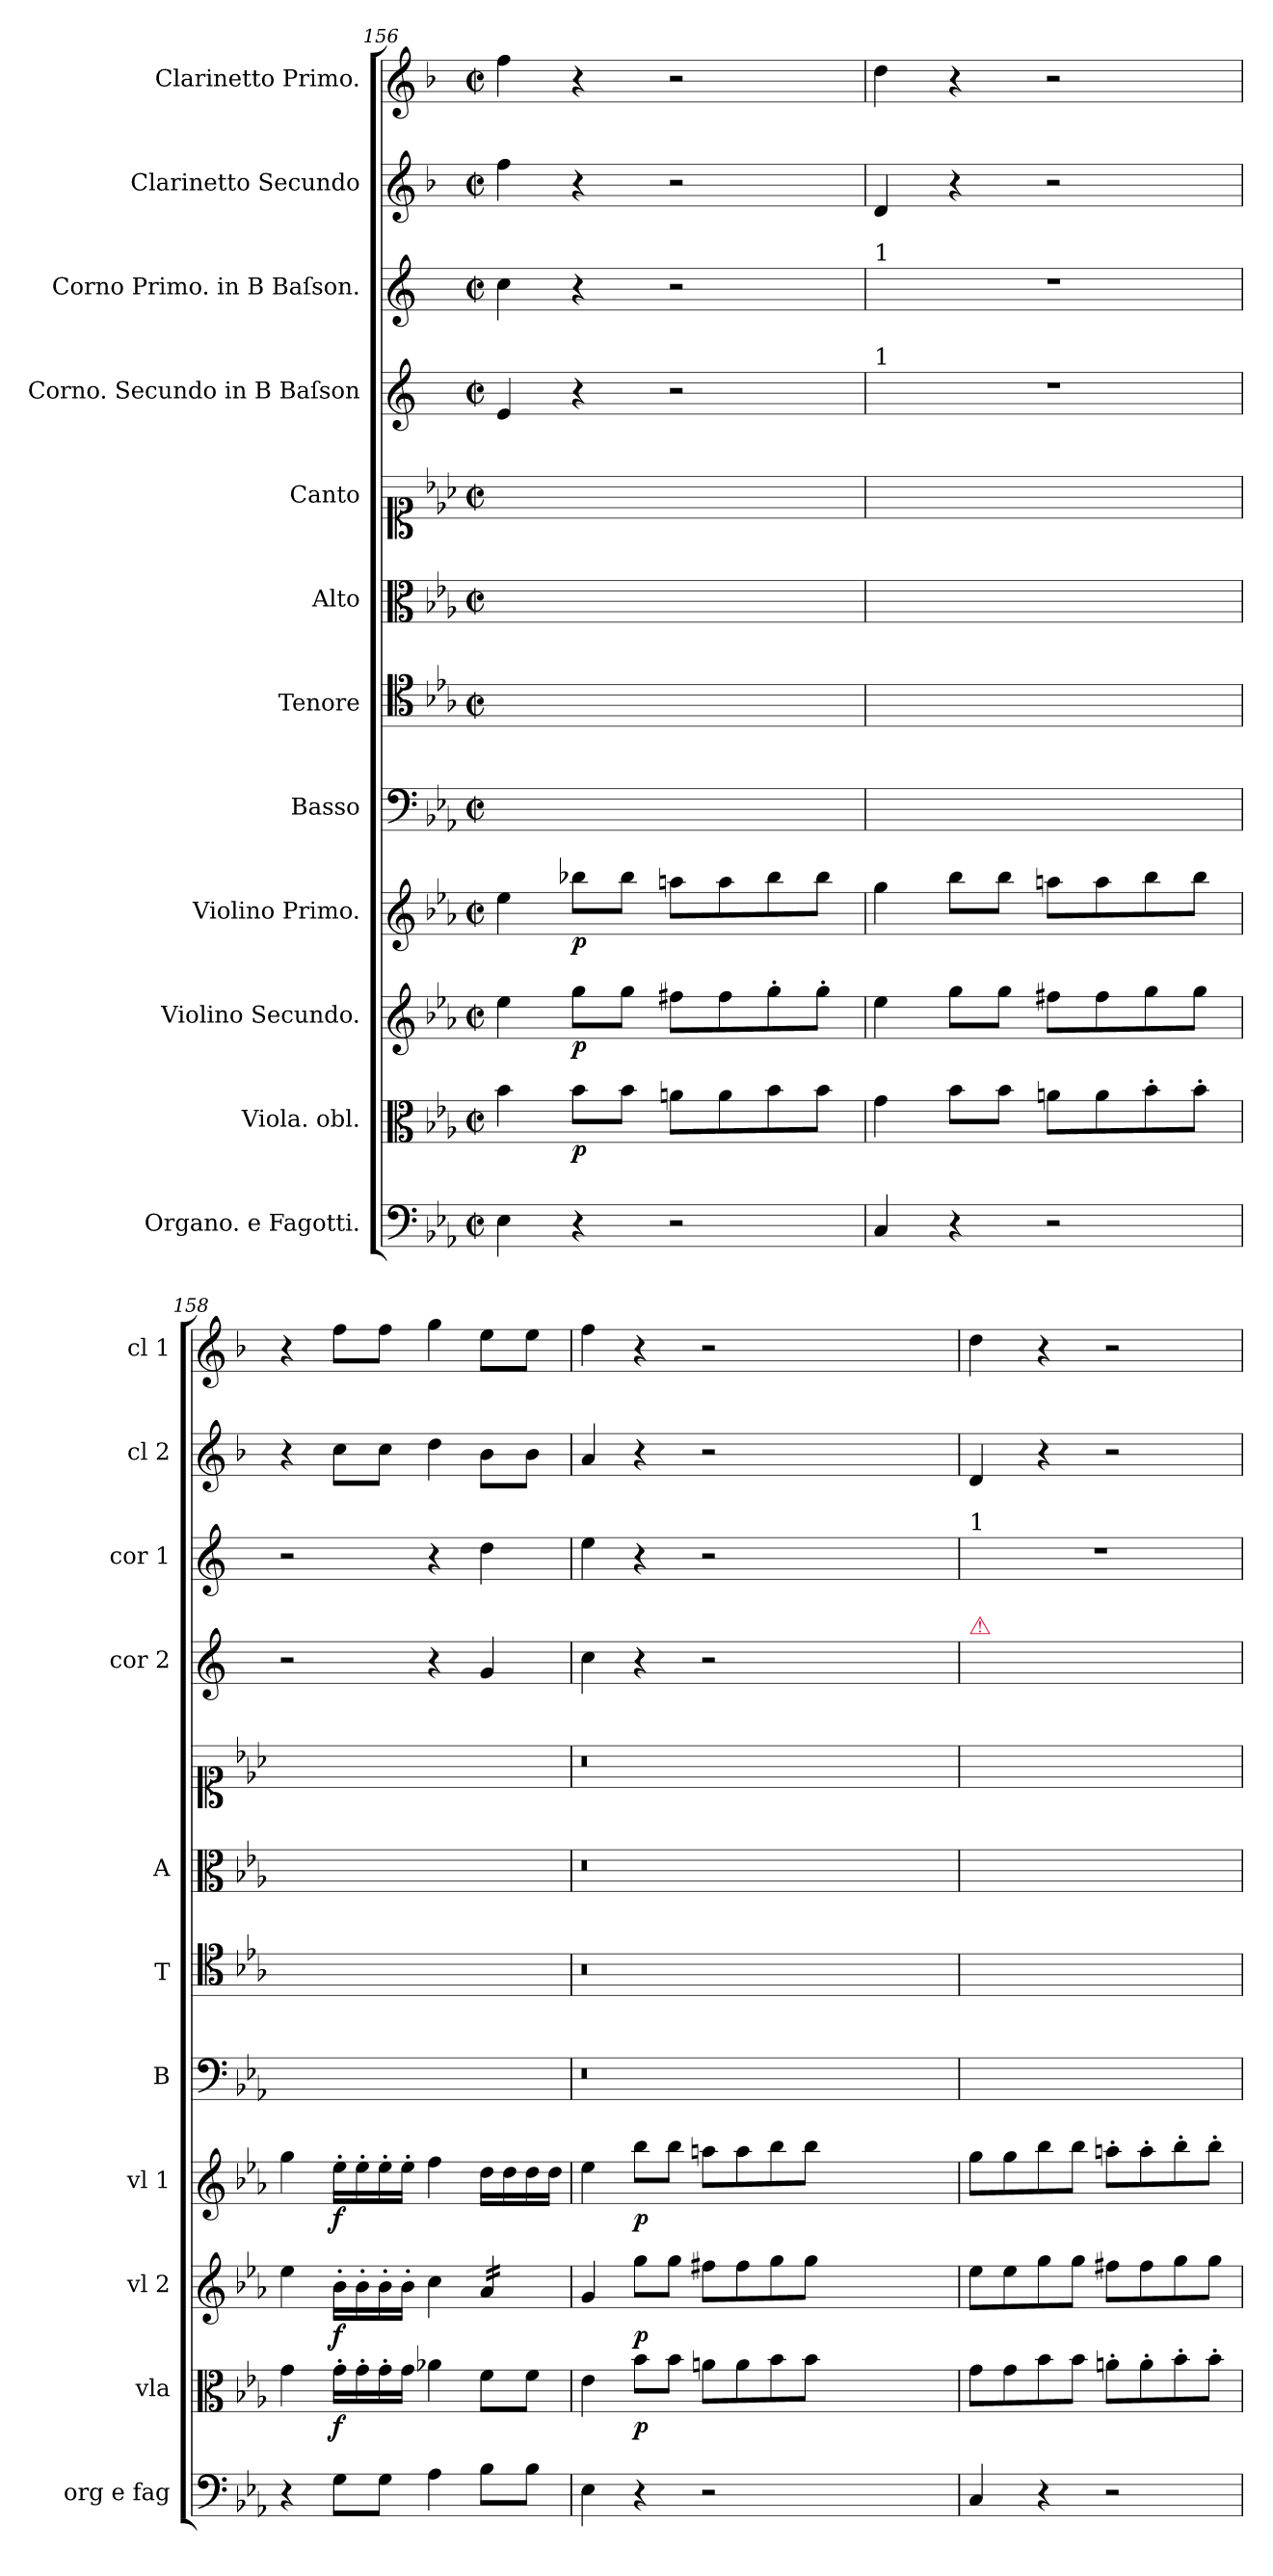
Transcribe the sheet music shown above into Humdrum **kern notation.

**kern	**kern	**dynam	**kern	**dynam	**kern	**dynam	**kern	**kern	**kern	**kern	**kern	**kern	**kern	**kern
*part12	*part11	*part11	*part10	*part10	*part9	*part9	*part8	*part7	*part6	*part5	*part4	*part3	*part2	*part1
*staff12	*staff11	*staff11	*staff10	*staff10	*staff9	*staff9	*staff8	*staff7	*staff6	*staff5	*staff4	*staff3	*staff2	*staff1
*I"Organo. e Fagotti.	*I"Viola. obl.	*	*I"Violino Secundo.	*	*I"Violino Primo.	*	*I"Basso	*I"Tenore	*I"Alto	*I"Canto	*I"Corno. Secundo in B Baſson	*I"Corno Primo. in B Baſson.	*I"Clarinetto Secundo	*I"Clarinetto Primo.
*I'org e fag	*I'vla	*	*I'vl 2	*	*I'vl 1	*	*I'B	*I'T	*I'A	*	*I'cor 2	*I'cor 1	*I'cl 2	*I'cl 1
*clefF4	*clefC3	*	*clefG2	*	*clefG2	*	*clefF4	*clefC4	*clefC3	*clefC1	*clefG2	*clefG2	*clefG2	*clefG2
*	*	*	*	*	*	*	*	*	*	*	*ITrd-2c-3	*ITrd-2c-3	*ITrd1c2	*ITrd1c2
*k[b-e-a-]	*k[b-e-a-]	*	*k[b-e-a-]	*	*k[b-e-a-]	*	*k[b-e-a-]	*k[b-e-a-]	*k[b-e-a-]	*k[b-e-a-]	*k[b-e-a-]	*k[b-e-a-]	*k[b-e-a-]	*k[b-e-a-]
*E-:	*E-:	*	*E-:	*	*E-:	*	*E-:	*E-:	*E-:	*E-:	*	*	*E-:	*E-:
*M2/2	*M2/2	*	*M2/2	*	*M2/2	*	*M2/2	*M2/2	*M2/2	*M2/2	*M2/2	*M2/2	*M2/2	*M2/2
*met(c|)	*met(c|)	*	*met(c|)	*	*met(c|)	*	*met(c|)	*met(c|)	*met(c|)	*met(c|)	*met(c|)	*met(c|)	*met(c|)	*met(c|)
=156	=156	=156	=156	=156	=156	=156	=156	=156	=156	=156	=156	=156	=156	=156
4E-\	4b-\	.	4ee-\	.	4ee-\	.	1ryy	1ryy	1ryy	1ryy	4g/	4ee-\	4ee-\	4ee-\
4r	8b-\L	p	8gg\L	p	8bb-X\L	p	.	.	.	.	4r	4r	4r	4r
.	8b-\J	.	8gg\J	.	8bb-\J	.	.	.	.	.	.	.	.	.
2r	8an\L	.	8ff#X\L	.	8aan\L	.	.	.	.	.	2r	2r	2r	2r
.	8a\	.	8ff#\	.	8aa\	.	.	.	.	.	.	.	.	.
.	8b-\	.	8gg'\	.	8bb-\	.	.	.	.	.	.	.	.	.
.	8b-\J	.	8gg'\J	.	8bb-\J	.	.	.	.	.	.	.	.	.
=157	=157	=157	=157	=157	=157	=157	=157	=157	=157	=157	=157	=157	=157	=157
!	!	!	!	!	!	!	!	!	!	!	!	!LO:TX:a:t=1	!	!
!	!	!	!	!	!	!	!	!	!	!	!LO:TX:a:t=1	!	!	!
4C/	4g\	.	4ee-\	.	4gg\	.	1ryy	1ryy	1ryy	1ryy	1r	1r	4c/	4cc\
4r	8b-\L	.	8gg\L	.	8bb-\L	.	.	.	.	.	.	.	4r	4r
.	8b-\J	.	8gg\J	.	8bb-\J	.	.	.	.	.	.	.	.	.
2r	8an\L	.	8ff#X\L	.	8aan\L	.	.	.	.	.	.	.	2r	2r
.	8a\	.	8ff#\	.	8aa\	.	.	.	.	.	.	.	.	.
.	8b-'\	.	8gg\	.	8bb-\	.	.	.	.	.	.	.	.	.
.	8b-'\J	.	8gg\J	.	8bb-\J	.	.	.	.	.	.	.	.	.
=158	=158	=158	=158	=158	=158	=158	=158	=158	=158	=158	=158	=158	=158	=158
4r	4g\	.	4ee-\	.	4gg\	.	1ryy	1ryy	1ryy	1ryy	2r	2r	4r	4r
8G\L	16g'\LL	f	16b-'\LL	f	16ee-'\LL	f	.	.	.	.	.	.	8b-\L	8ee-\L
.	16g'\	.	16b-'\	.	16ee-'\	.	.	.	.	.	.	.	.	.
8G\J	16g'\	.	16b-'\	.	16ee-'\	.	.	.	.	.	.	.	8b-\J	8ee-\J
.	16g\JJ	.	16b-'\JJ	.	16ee-'\JJ	.	.	.	.	.	.	.	.	.
4A-\	4a-X\	.	4cc\	.	4ff\	.	.	.	.	.	4r	4r	4cc\	4ff\
!	!	!	!LO:TX:b:t=''''	!	!	!	!	!	!	!	!	!	!	!
*	*	*	*tremolo	*	*	*	*	*	*	*	*	*	*	*
8B-\L	8f\L	.	16a-/LL	.	16dd\LL	.	.	.	.	.	4b-/	4ff\	8a-\L	8dd\L
.	.	.	16a-/	.	16dd\	.	.	.	.	.	.	.	.	.
8B-\J	8f\J	.	16a-/	.	16dd\	.	.	.	.	.	.	.	8a-\J	8dd\J
.	.	.	16a-/JJ	.	16dd\JJ	.	.	.	.	.	.	.	.	.
*	*	*	*Xtremolo	*	*	*	*	*	*	*	*	*	*	*
=159	=159	=159	=159	=159	=159	=159	=159	=159	=159	=159	=159	=159	=159	=159
4E-\	4e-\	.	4g/	.	4ee-\	.	0r	0r	0r	0r	4ee-\	4gg\	4g/	4ee-\
4r	8b-\L	p	8gg\L	p	8bb-\L	p	.	.	.	.	4r	4r	4r	4r
.	8b-\J	.	8gg\J	.	8bb-\J	.	.	.	.	.	.	.	.	.
2r	8an\L	.	8ff#X\L	.	8aan\L	.	.	.	.	.	2r	2r	2r	2r
.	8a\	.	8ff#\	.	8aa\	.	.	.	.	.	.	.	.	.
.	8b-\	.	8gg\	.	8bb-\	.	.	.	.	.	.	.	.	.
.	8b-\J	.	8gg\J	.	8bb-\J	.	.	.	.	.	.	.	.	.
1ryy	1ryy	.	1ryy	.	1ryy	.	.	.	.	.	1ryy	1ryy	1ryy	1ryy
=160	=160	=160	=160	=160	=160	=160	=160	=160	=160	=160	=160	=160	=160	=160
!	!	!	!	!	!	!	!	!	!	!	!	!LO:TX:a:t=1	!	!
!	!	!	!	!	!	!	!	!	!	!	!LO:TX:a:color=crimson:t=⚠	!	!	!
4C/	8g\L	.	8ee-\L	.	8gg\L	.	1ryy	1ryy	1ryy	1ryy	1ee-\yy	1r	4c/	4cc\
.	8g\	.	8ee-\	.	8gg\	.	.	.	.	.	.	.	.	.
4r	8b-\	.	8gg\	.	8bb-\	.	.	.	.	.	.	.	4r	4r
.	8b-\J	.	8gg\J	.	8bb-\J	.	.	.	.	.	.	.	.	.
2r	8an'\L	.	8ff#X\L	.	8aan'\L	.	.	.	.	.	.	.	2r	2r
.	8a'\	.	8ff#\	.	8aa'\	.	.	.	.	.	.	.	.	.
.	8b-'\	.	8gg\	.	8bb-'\	.	.	.	.	.	.	.	.	.
.	8b-'\J	.	8gg\J	.	8bb-'\J	.	.	.	.	.	.	.	.	.
=	=	=	=	=	=	=	=	=	=	=	=	=	=	=
*-	*-	*-	*-	*-	*-	*-	*-	*-	*-	*-	*-	*-	*-	*-
